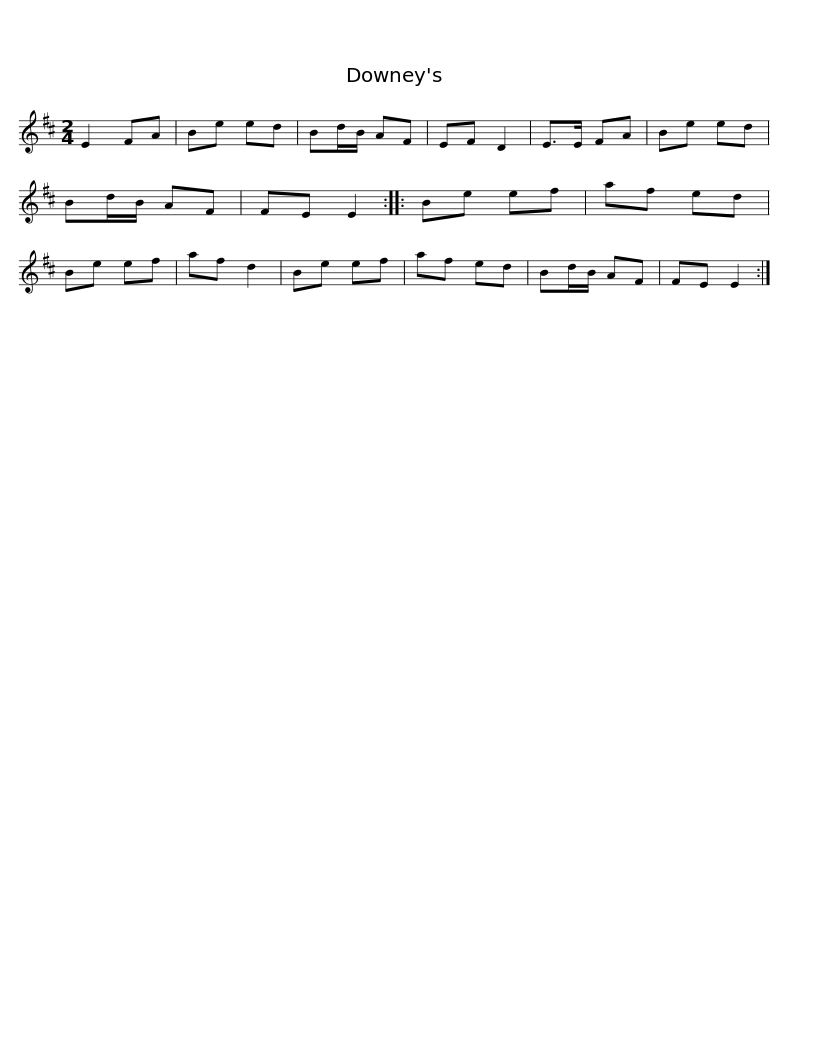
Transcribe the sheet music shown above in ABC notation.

X:1
L:1/8
M:2/4
I:linebreak $
K:D
V:1 treble
V:1
 E2 FA | Be ed | Bd/B/ AF | EF D2 | E>E FA | %5
 Be ed | Bd/B/ AF | FE E2 :: Be ef | af ed |$ %10
 Be ef | af d2 | Be ef | af ed | Bd/B/ AF | %15
 FE E2 :| %16
